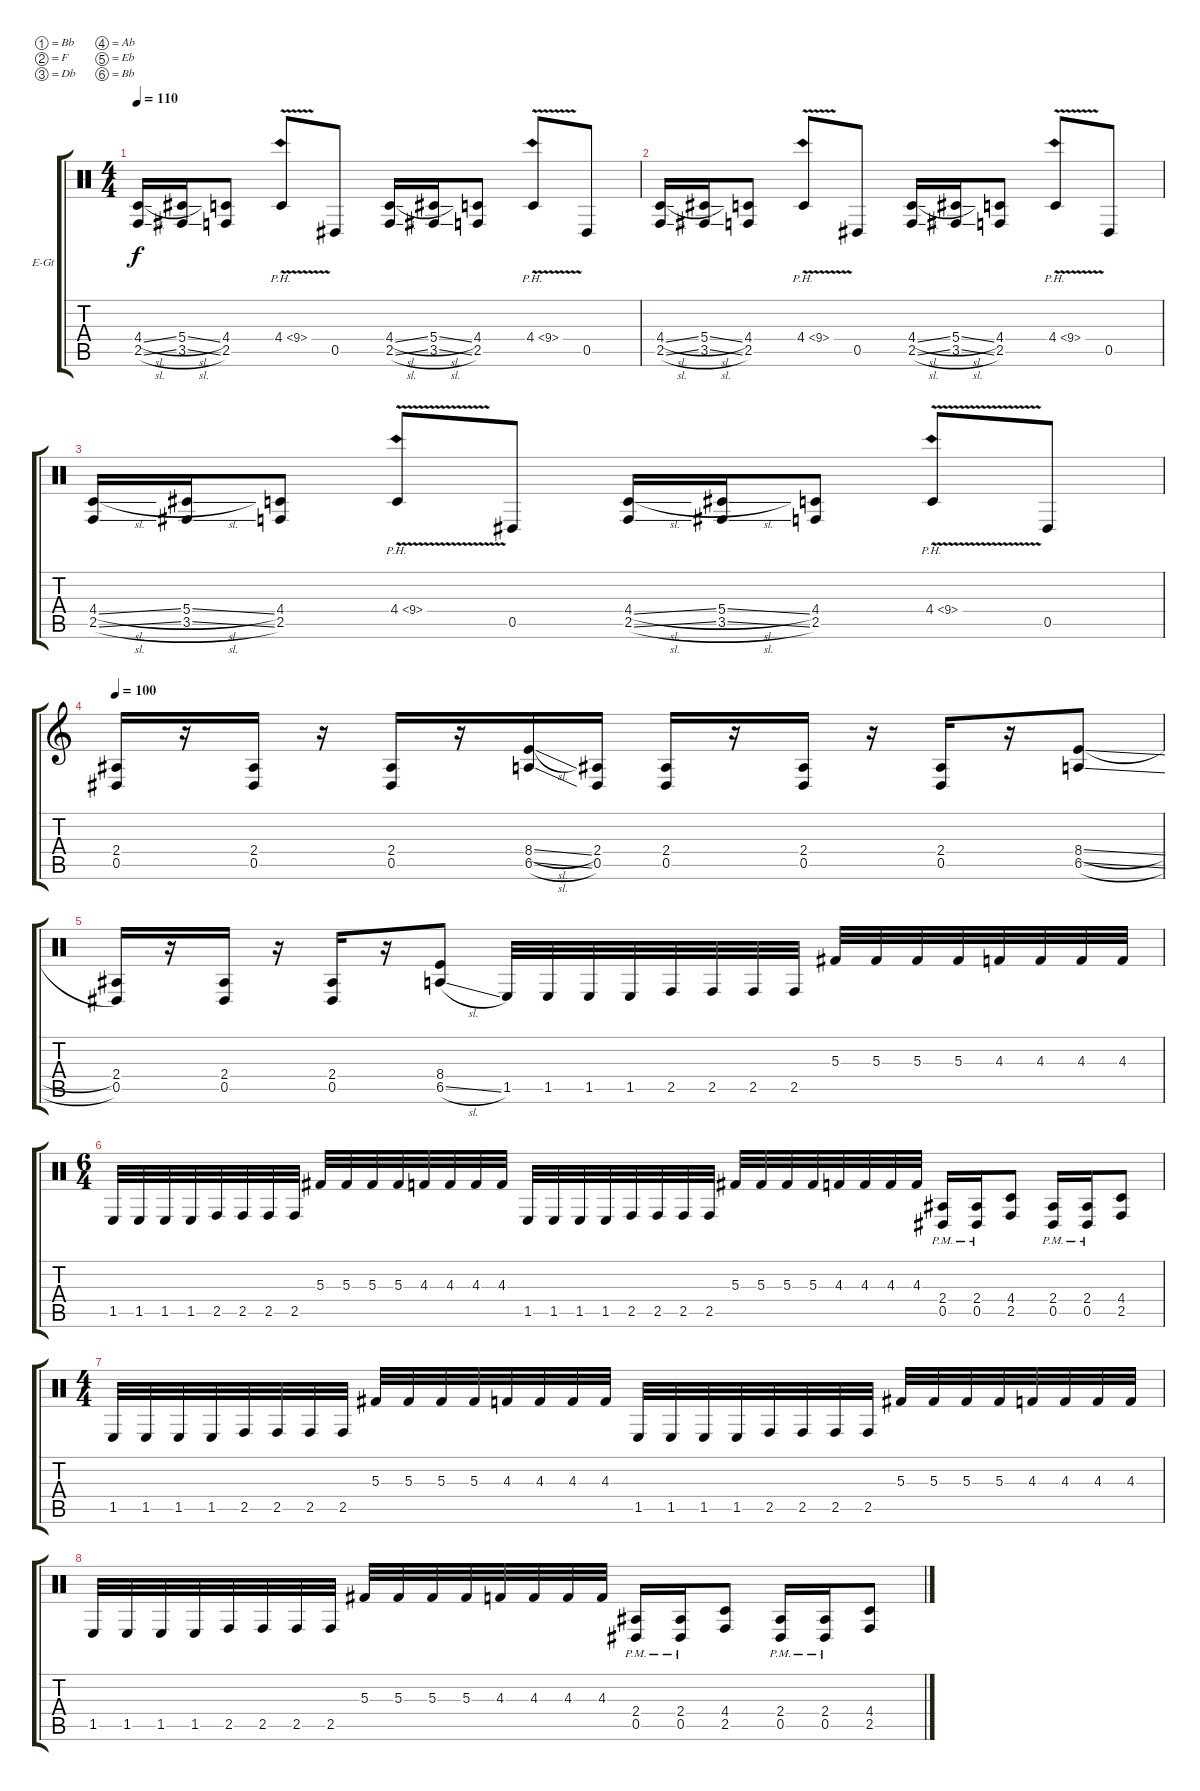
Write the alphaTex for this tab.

\bracketExtendMode groupsimilarinstruments
\firstSystemTrackNameOrientation horizontal
\otherSystemsTrackNameOrientation horizontal
\track ("Pat O'Brien" "E-Gt") {instrument distortionguitar}
\staff {score tabs}
\tuning (Bb3 F3 Db3 Ab2 Eb2 Bb1)
\ts (4 4)
\tempo 110
\clef neutral
\ks c
(2.5{sl} 4.4{sl}).16{dy f} (3.5{sl} 5.4{sl}).16 (2.5 4.4).8 4.4{ph 5 v}.8 0.5.8 (2.5{sl} 4.4{sl}).16 (3.5{sl} 5.4{sl}).16 (2.5 4.4).8 4.4{ph 5 v}.8 0.5.8 |
(2.5{sl} 4.4{sl}).16 (3.5{sl} 5.4{sl}).16 (2.5 4.4).8 4.4{ph 5 v}.8 0.5.8 (2.5{sl} 4.4{sl}).16 (3.5{sl} 5.4{sl}).16 (2.5 4.4).8 4.4{ph 5 v}.8 0.5.8 |
(2.5{sl} 4.4{sl}).16 (3.5{sl} 5.4{sl}).16 (2.5 4.4).8 4.4{ph 5 v}.8 0.5.8 (2.5{sl} 4.4{sl}).16 (3.5{sl} 5.4{sl}).16 (2.5 4.4).8 4.4{ph 5 v}.8 0.5.8 |
\tempo 100
\clef g2
(0.5 2.4).16 r.16 (0.5 2.4).16 r.16 (0.5 2.4).16 r.16 (6.5{sl} 8.4{sl}).16 (0.5 2.4).16 (0.5 2.4).16 r.16 (0.5 2.4).16 r.16 (0.5 2.4).16 r.16 (6.5{sl} 8.4{sl}).8 |
\clef neutral
(0.5 2.4).16 r.16 (0.5 2.4).16 r.16 (0.5 2.4).16 r.16 (6.5{sl} 8.4).8 1.5.32 1.5.32 1.5.32 1.5.32 2.5.32 2.5.32 2.5.32 2.5.32 5.3.32 5.3.32 5.3.32 5.3.32 4.3.32 4.3.32 4.3.32 4.3.32 |
\ts (6 4)
1.5.32 1.5.32 1.5.32 1.5.32 2.5.32 2.5.32 2.5.32 2.5.32 5.3.32 5.3.32 5.3.32 5.3.32 4.3.32 4.3.32 4.3.32 4.3.32 1.5.32 1.5.32 1.5.32 1.5.32 2.5.32 2.5.32 2.5.32 2.5.32 5.3.32 5.3.32 5.3.32 5.3.32 4.3.32 4.3.32 4.3.32 4.3.32 (0.5{pm} 2.4{pm}).16 (0.5{pm} 2.4{pm}).16 (2.5 4.4).8 (0.5{pm} 2.4{pm}).16 (0.5{pm} 2.4{pm}).16 (2.5 4.4).8 |
\ts (4 4)
1.5.32 1.5.32 1.5.32 1.5.32 2.5.32 2.5.32 2.5.32 2.5.32 5.3.32 5.3.32 5.3.32 5.3.32 4.3.32 4.3.32 4.3.32 4.3.32 1.5.32 1.5.32 1.5.32 1.5.32 2.5.32 2.5.32 2.5.32 2.5.32 5.3.32 5.3.32 5.3.32 5.3.32 4.3.32 4.3.32 4.3.32 4.3.32 |
1.5.32 1.5.32 1.5.32 1.5.32 2.5.32 2.5.32 2.5.32 2.5.32 5.3.32 5.3.32 5.3.32 5.3.32 4.3.32 4.3.32 4.3.32 4.3.32 (0.5{pm} 2.4{pm}).16 (0.5{pm} 2.4{pm}).16 (2.5 4.4).8 (0.5{pm} 2.4{pm}).16 (0.5{pm} 2.4{pm}).16 (2.5 4.4).8
